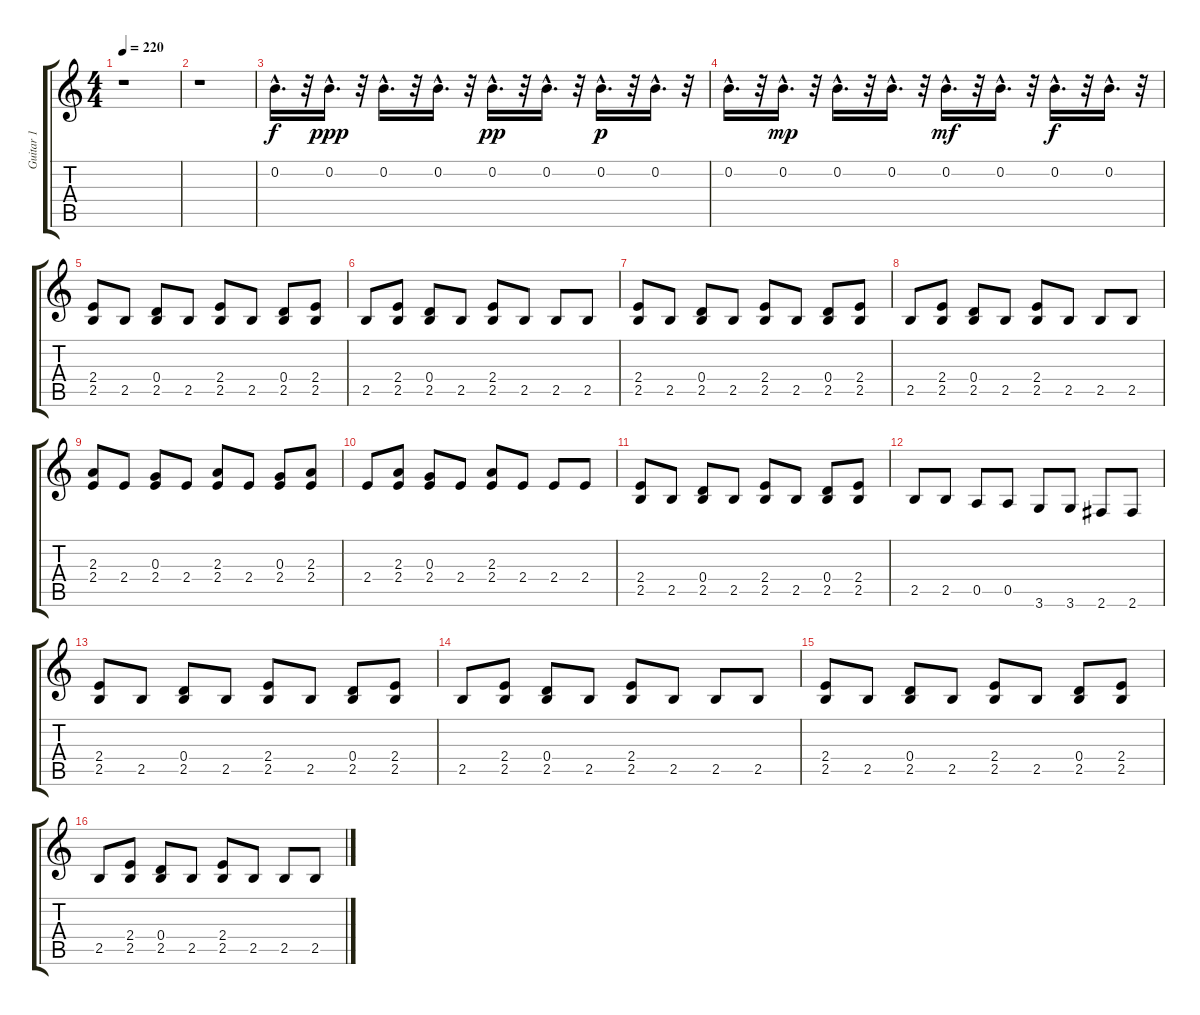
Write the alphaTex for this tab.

\track ("Guitar 1" "Guitar 1") {instrument acousticguitarsteel}
\staff {score tabs}
\tuning (E4 B3 G3 D3 A2 E2) {hide}
\ts (4 4)
\tempo 220
\clef g2
\ks c
r.1{dy f} |
r.1 |
0.2{hac}.16{d} r.32 0.2{hac}.16{d dy ppp} r.32 0.2{hac}.16{d} r.32 0.2{hac}.16{d} r.32 0.2{hac}.16{d dy pp} r.32 0.2{hac}.16{d} r.32 0.2{hac}.16{d dy p} r.32 0.2{hac}.16{d} r.32 |
0.2{hac}.16{d} r.32 0.2{hac}.16{d dy mp} r.32 0.2{hac}.16{d} r.32 0.2{hac}.16{d} r.32 0.2{hac}.16{d dy mf} r.32 0.2{hac}.16{d} r.32 0.2{hac}.16{d dy f} r.32 0.2{hac}.16{d} r.32 |
(2.4 2.5).8 2.5.8 (0.4 2.5).8 2.5.8 (2.4 2.5).8 2.5.8 (0.4 2.5).8 (2.4 2.5).8 |
2.5.8 (2.4 2.5).8 (0.4 2.5).8 2.5.8 (2.4 2.5).8 2.5.8 2.5.8 2.5.8 |
(2.4 2.5).8 2.5.8 (0.4 2.5).8 2.5.8 (2.4 2.5).8 2.5.8 (0.4 2.5).8 (2.4 2.5).8 |
2.5.8 (2.4 2.5).8 (0.4 2.5).8 2.5.8 (2.4 2.5).8 2.5.8 2.5.8 2.5.8 |
(2.3 2.4).8 2.4.8 (0.3 2.4).8 2.4.8 (2.3 2.4).8 2.4.8 (0.3 2.4).8 (2.3 2.4).8 |
2.4.8 (2.3 2.4).8 (0.3 2.4).8 2.4.8 (2.3 2.4).8 2.4.8 2.4.8 2.4.8 |
(2.4 2.5).8 2.5.8 (0.4 2.5).8 2.5.8 (2.4 2.5).8 2.5.8 (0.4 2.5).8 (2.4 2.5).8 |
2.5.8 2.5.8 0.5.8 0.5.8 3.6.8 3.6.8 2.6.8 2.6.8 |
(2.4 2.5).8 2.5.8 (0.4 2.5).8 2.5.8 (2.4 2.5).8 2.5.8 (0.4 2.5).8 (2.4 2.5).8 |
2.5.8 (2.4 2.5).8 (0.4 2.5).8 2.5.8 (2.4 2.5).8 2.5.8 2.5.8 2.5.8 |
(2.4 2.5).8 2.5.8 (0.4 2.5).8 2.5.8 (2.4 2.5).8 2.5.8 (0.4 2.5).8 (2.4 2.5).8 |
2.5.8 (2.4 2.5).8 (0.4 2.5).8 2.5.8 (2.4 2.5).8 2.5.8 2.5.8 2.5.8
